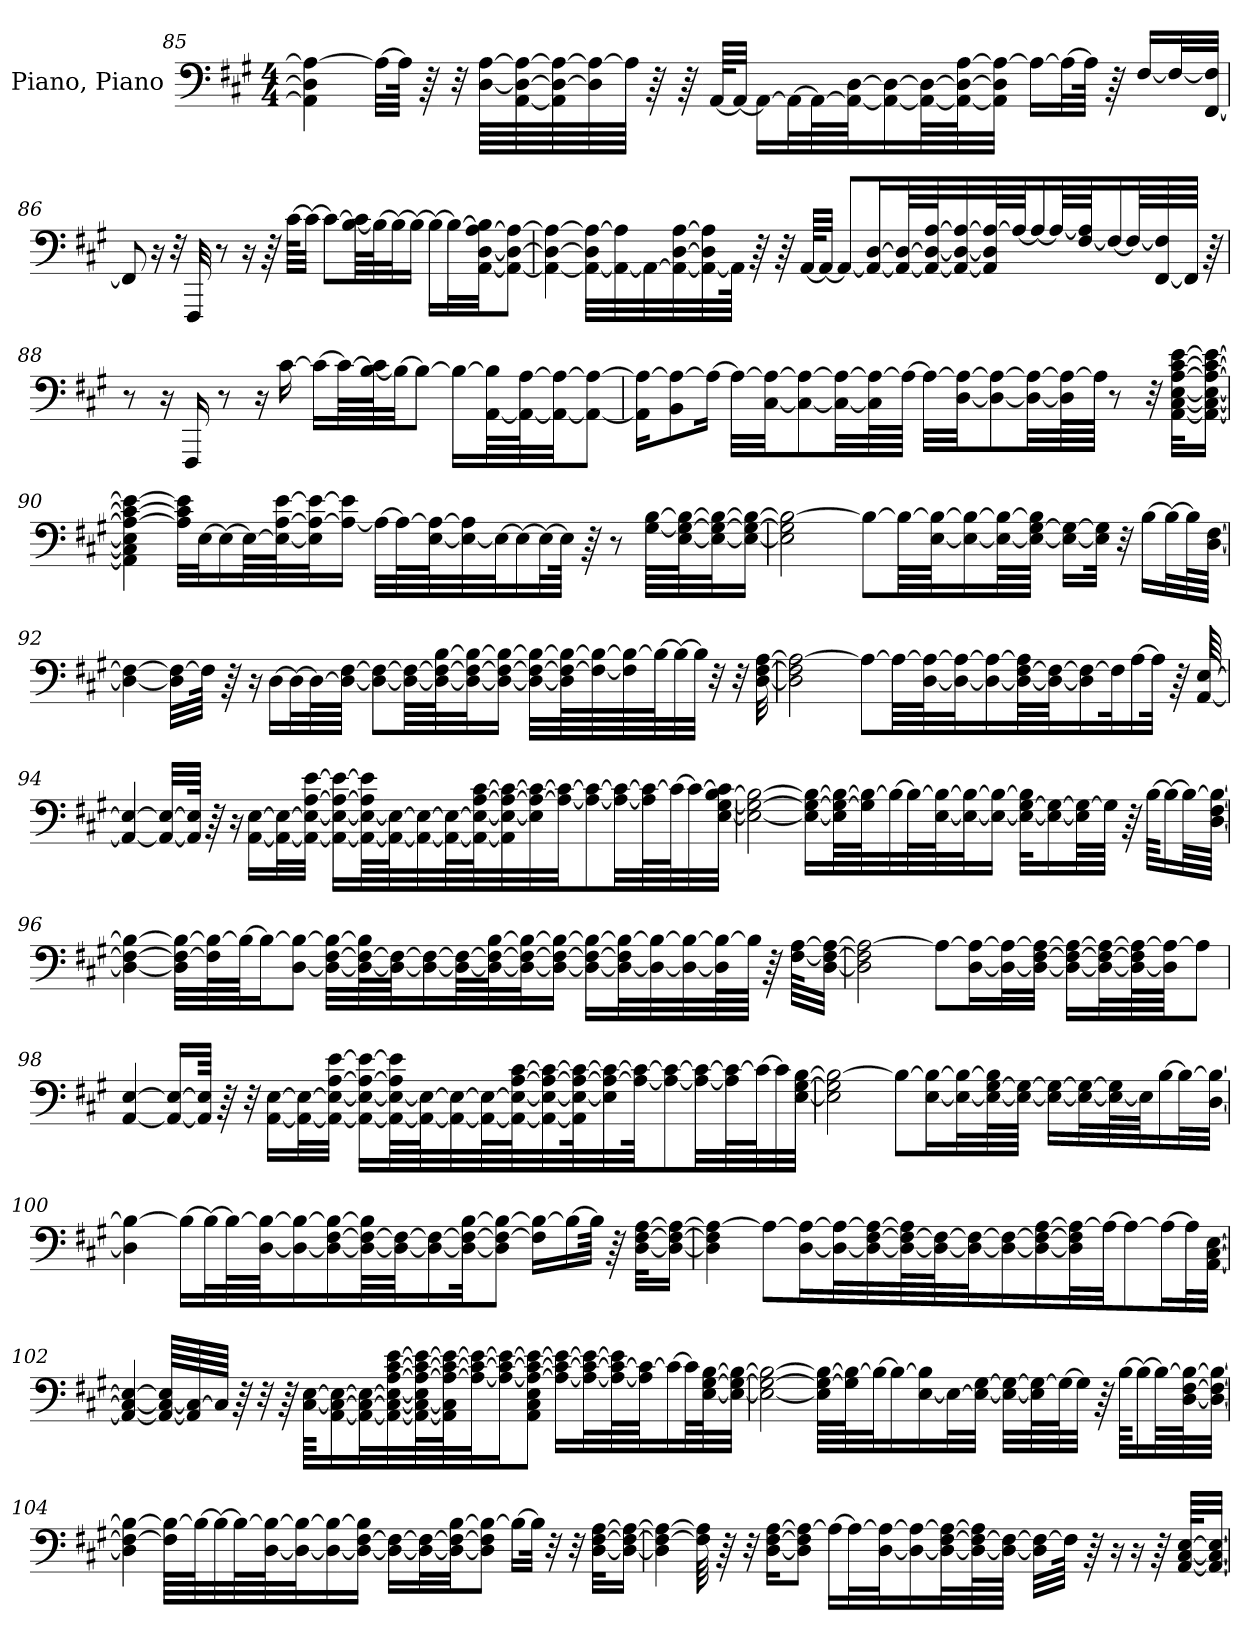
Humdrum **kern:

**kern
*part1
*staff1
*I"Piano, Piano
*I'Pno.
!!LO:LB:g=z
*clefF4
*k[f#c#g#]
*M4/4
=85
4AA\] 4D\] 4A\_
32A\LLL_
64A\JJJk]
64r
32r
[64D\ [64A\LLLL
[64AA\ 64D\_ 64A\_
64AA\] 64D\_ 64A\_
64D\] 64A\_
64A\JJJJ]
64r
64r
[64AA/KLLL
32AA/JJJ_
16AA\LL_
32AA\L_
64AA\L_
64AA\_ [64D\JJ
16AA\_ 16D\_
64AA\_ 64D\_LL
64AA\_ 64D\_ [64A\J
32AA\] 32D\] 32A\_JJJ
16A\LL_
32A\L_
64A\JJJk]
64r
[16F#/LL
32F#/L_
[32FF#/ 32F#/]JJJ
!!LO:LB:g=z
=86
8FF#/]
16r
32r
32FFF#/
8r
16r
64r
[64c#\KLLL
32c#\JJJ_
8c#\L_
[64B\ 64c#\]LLL
64B\J_
32B\J_
16B\JJ_
16B\LL_
32B\L_
[32AA\ [32D\ [32A\ 32B\]JJ
8AA\_ 8D\_ 8A\_J
!!LO:LB:g=z
=87
4AA\_ 4D\_ 4A\_
32AA\_ 32D\] 32A\_LLL
32AA\_ 32A\]
32AA\_
32AA\_ [32D\ [32A\
32AA\_ 32D\] 32A\]
64AA\JJJk]
64r
64r
[64AA/KLLL
32AA/JJJ_
8AA/L_
16AA/_ [16D/L
64AA/_ 64D/_LL
64AA/_ 64D/_ [64A/J
32AA/_ 32D/_ 32A/_
64AA/] 64D/] 64A/_L
64A/JJ_
16A/_
64A/LL_
[64F#/ 64A/]JJ
16F#/_
64F#/LL_
[64FF#/ 64F#/]
64FF#/JJJJ]
64r
!!LO:LB:g=z
=88
8r
16r
16FFF#/
8r
16r
[16c#\
16c#\LL_
64c#\LL_
[64B\ 64c#\]J
32B\JJ_
8B\J_
16B\LL_
[64AA\ 64B\]LL
64AA\_ [64A\J
32AA\_ 32A\_JJ
8AA\_ 8A\_J
=89
16AA\] 16A\_KL
8BB\ 8A\_
16A\Jk_
32A\LLL_
[32C#\ 32A\_JJ
8C#\_ 8A\_
32C#\_ 32A\_LL
64C#\] 64A\_L
64A\JJJJ_
32A\LLL_
[32D\ 32A\_JJ
8D\_ 8A\_
32D\_ 32A\_LL
64D\] 64A\_L
64A\JJJJ]
8r
32r
[32AA\ [32C#\ [32E\ [32A\ [32c#\ [32e\KLL
16AA\_ 16C#\_ 16E\_ 16A\_ 16c#\_ 16e\_JJ
!!LO:PB:g=z
=90
4AA\] 4C#\] 4E\] 4A\_ 4c#\_ 4e\_
32A\] 32c#\] 32e\]LLL
[32E\J
16E\_
64E\LL_
64E\_ [64A\ [64e\J
32E\] 32A\_ 32e\_J
16A\_ 16e\]JJ
32A\LLL_
64A\L_
[64E\ 64A\_J
32E\_ 32A\]
32E\J_
16E\_
32E\L_
64E\JJJk]
64r
8r
[64G#\ [64B\LLLL
[64E\ 64G#\_ 64B\_J
32E\_ 32G#\_ 32B\_J
16E\_ 16G#\_ 16B\_JJ
=91
2E\] 2G#\] 2B\_
8B\L_
64B\LLL_
[64E\ 64B\_JJ
16E\_ 16B\_
64E\_ 64B\_LL
64E\_ [64G#\ 64B\]JJJJ
16E\_ 16G#\_LL
32E\] 32G#\]JJk
32r
[16B\LL
32B\L_
64B\L]
[64D\ [64F#\JJJJ
!!LO:LB:g=z
=92
4D\_ 4F#\_
32D\] 32F#\_LLL
64F#\JJJk]
64r
16r
[16D\LL
32D\L_
64D\L_
64D\_ [64F#\JJJJ
8D\_ 8F#\_L
64D\_ 64F#\_LLL
64D\_ 64F#\_ [64B\J
32D\_ 32F#\_ 32B\_J
16D\_ 16F#\_ 16B\_JJ
32D\_ 32F#\_ 32B\_LLL
64D\] 64F#\_ 64B\_L
64F#\_ 64B\_
64F#\] 64B\_
64B\J_
32B\_
32B\JJJ]
32r
32r
[32D\ [32F#\ [32A\
!!LO:LB:g=z
=93
2D\] 2F#\] 2A\_
8A\L_
64A\LLL_
[64D\ 64A\_J
32D\_ 32A\_J
16D\_ 16A\_
64D\_ [64F#\ 64A\]LL
64D\_ 64F#\_JJ
16D\] 16F#\_
32F#\K]
[16A\
32A\JJk]
64r
[64AA/ [64E/
!!LO:LB:g=z
=94
4AA/_ 4E/_
32AA/_ 32E/_LLL
64AA/] 64E/]JJJk
64r
16r
[16AA\ [16E\LL
32AA\_ 32E\_L
32AA\_ 32E\_ [32A\ [32e\JJJ
16AA\_ 16E\_ 16A\_ 16e\_LL
64AA\_ 64E\_ 64A\] 64e\]LL
64AA\_ 64E\_J
32AA\_ 32E\_
64AA\_ 64E\_L
64AA\_ 64E\_ [64A\ [64c#\J
32AA\] 32E\_ 32A\_ 32c#\_
32E\] 32A\_ 32c#\_
32A\_ 32c#\_JJ
8A\_ 8c#\_
32A\_ 32c#\_LL
64A\] 64c#\_L
64c#\J_
32c#\_
[32E\ [32G#\ [32B\ 32c#\]JJJ
!!LO:LB:g=z
=95
2E\_ 2G#\_ 2B\_
16E\_ 16G#\_ 16B\_LL
64E\] 64G#\_ 64B\_LL
64G#\] 64B\_J
32B\_
64B\L_
[64E\ 64B\_J
32E\_ 32B\_J
16E\_ 16B\_JJ
32E\_ [32G#\ 32B\]KLL
16E\_ 16G#\_
64E\] 64G#\_LL
64G#\JJJJ]
64r
[64B\KKLL
16B\_
64B\LL_
[64D\ [64F#\ 64B\_JJJJ
!!LO:LB:g=z
=96
4D\_ 4F#\_ 4B\_
32D\] 32F#\_ 32B\_LLL
64F#\] 64B\_L
64B\JJ_
16B\J_
[8D\ 8B\_J
32D\_ [32F#\ 32B\_LLL
64D\_ 64F#\_ 64B\]L
64D\_ 64F#\_JJ
16D\_ 16F#\_
64D\_ 64F#\_LL
64D\_ 64F#\_ [64B\J
32D\_ 32F#\_ 32B\_J
16D\_ 16F#\_ 16B\_JJ
16D\_ 16F#\_ 16B\_LL
32D\_ 32F#\] 32B\_L
32D\_ 32B\_
32D\_ 32B\_
64D\] 64B\_L
64B\JJJJ]
64r
[64F#\ [64A\KLLL
[32D\ 32F#\_ 32A\_JJJ
!!LO:LB:g=z
=97
2D\] 2F#\] 2A\_
8A\L_
[16D\ 16A\_L
32D\_ 32A\_L
32D\_ [32F#\ 32A\_JJJ
16D\_ 16F#\_ 16A\_LL
32D\_ 32F#\_ 32A\_L
64D\_ 64F#\] 64A\_L
64D\] 64A\_JJJ
8A\J]
!!LO:LB:g=z
=98
[4AA/ [4E/
16AA/_ 16E/_LL
64AA/] 64E/]JJkk
64r
32r
[16AA\ [16E\LL
32AA\_ 32E\_L
32AA\_ 32E\_ [32A\ [32e\JJJ
16AA\_ 16E\_ 16A\_ 16e\_LL
64AA\_ 64E\_ 64A\] 64e\]LL
64AA\_ 64E\_J
32AA\_ 32E\_
64AA\_ 64E\_L
64AA\_ 64E\_ [64A\ [64c#\J
32AA\_ 32E\_ 32A\_ 32c#\_
64AA\] 64E\_ 64A\_ 64c#\_K
32E\] 32A\_ 32c#\_
64A\_ 64c#\_JJK
8A\_ 8c#\_
32A\_ 32c#\_LL
64A\] 64c#\_L
64c#\J_
32c#\]
[32E\ [32G#\ [32B\JJJ
!!LO:LB:g=z
=99
2E\] 2G#\] 2B\_
8B\L_
[16E\ 16B\_L
32E\_ 32B\_L
64E\_ [64G#\ 64B\]L
64E\_ 64G#\_JJJJ
16E\_ 16G#\_LL
32E\_ 32G#\_L
64E\_ 64G#\]L
64E\JJ]
[16B\
32B\L_
[32D\ 32B\_JJJ
=100
4D\] 4B\_
16B\LL_
32B\L_
64B\L_
[64D\ 64B\_JJ
16D\_ 16B\_
16D\_ [16F#\ 16B\_
64D\_ 64F#\_ 64B\]LL
64D\_ 64F#\_JJ
16D\_ 16F#\_
32D\_ 32F#\_ [32B\JK
8D\] 8F#\_ 8B\_J
16F#\] 16B\_LL
16B\_
64B\JJkk]
64r
[32D\ [32F#\ [32A\KLL
16D\_ 16F#\_ 16A\_JJ
!!LO:LB:g=z
=101
4D\] 4F#\] 4A\_
8A\L_
[16D\ 16A\_L
32D\_ 32A\_L
32D\_ [32F#\ 32A\_
64D\_ 64F#\_ 64A\]L
64D\_ 64F#\_J
32D\_ 32F#\_J
16D\_ 16F#\_
16D\_ 16F#\_ [16A\
32D\] 32F#\] 32A\_L
32A\JJ_
8A\_
16A\L_
32A\L]
[32AA\ [32C#\ [32E\JJJ
!!LO:PB:g=z
=102
4AA/_ 4C#/_ 4E/_
64AA/_ 64C#/_ 64E/]LLLL
64AA/] 64C#/_
64C#/JJJJ]
64r
32r
64r
[64C#\ [64E\KKLL
[16AA\ 16C#\_ 16E\_
32AA\_ 32C#\_ 32E\_L
32AA\_ 32C#\_ 32E\_ [32A\ [32c#\ [32e\
64AA\_ 64C#\_ 64E\] 64A\_ 64c#\_ 64e\_L
64AA\] 64C#\] 64A\_ 64c#\_ 64e\_J
32A\_ 32c#\_ 32e\_J
16A\_ 16c#\_ 16e\_J
8AA\ 8C#\ 8E\ 8A\_ 8c#\_ 8e\_J
16A\_ 16c#\_ 16e\_LL
32A\_ 32c#\_ 32e\_L
64A\_ 64c#\_ 64e\]L
64A\] 64c#\_JJ
16c#\_
64c#\LL]
[64E\ [64G#\ [64B\J
32E\_ 32G#\_ 32B\_JJJ
!!LO:LB:g=z
=103
2E\_ 2G#\_ 2B\_
64E\] 64G#\_ 64B\_LLLL
64G#\] 64B\_J
32B\J_
16B\_
[16E\ 16B\]
32E\L_
32E\_ [32G#\JJJ
32E\_ 32G#\_LLL
64E\] 64G#\_L
64G#\J_
32G#\JJJ]
64r
[64B\KKLL
16B\_
64B\LL_
[64D\ [64F#\ 64B\_J
32D\_ 32F#\_ 32B\_JJJ
!!LO:LB:g=z
=104
4D\] 4F#\_ 4B\_
64F#\] 64B\_LLLL
64B\J_
32B\_
64B\L_
[64D\ 64B\_J
32D\_ 32B\_J
16D\_ 16B\_
16D\_ [16F#\ 16B\]JJ
16D\_ 16F#\_LL
32D\_ 32F#\_L
32D\_ 32F#\_ [32B\JJ
8D\] 8F#\] 8B\_J
16B\LL_
32B\JJk]
32r
32r
[32D\ [32F#\ [32A\KLL
16D\_ 16F#\_ 16A\_JJ
!!LO:LB:g=z
=105
4D\] 4F#\_ 4A\_
64F#\] 64A\]
64r
32r
[16D\ [16F#\ [16A\KL
8D\] 8F#\] 8A\_J
16A\LL_
32A\L_
[32D\ 32A\_J
16D\_ 16A\_
32D\_ [32F#\ 32A\_L
64D\_ 64F#\_ 64A\]L
64D\_ 64F#\_JJJJ
32D\] 32F#\_LLL
64F#\JJJk]
64r
16r
16r
64r
[64AA/ [64C#/ [64E/KLLL
32AA/_ 32C#/_ 32E/_JJJ
=
*-
